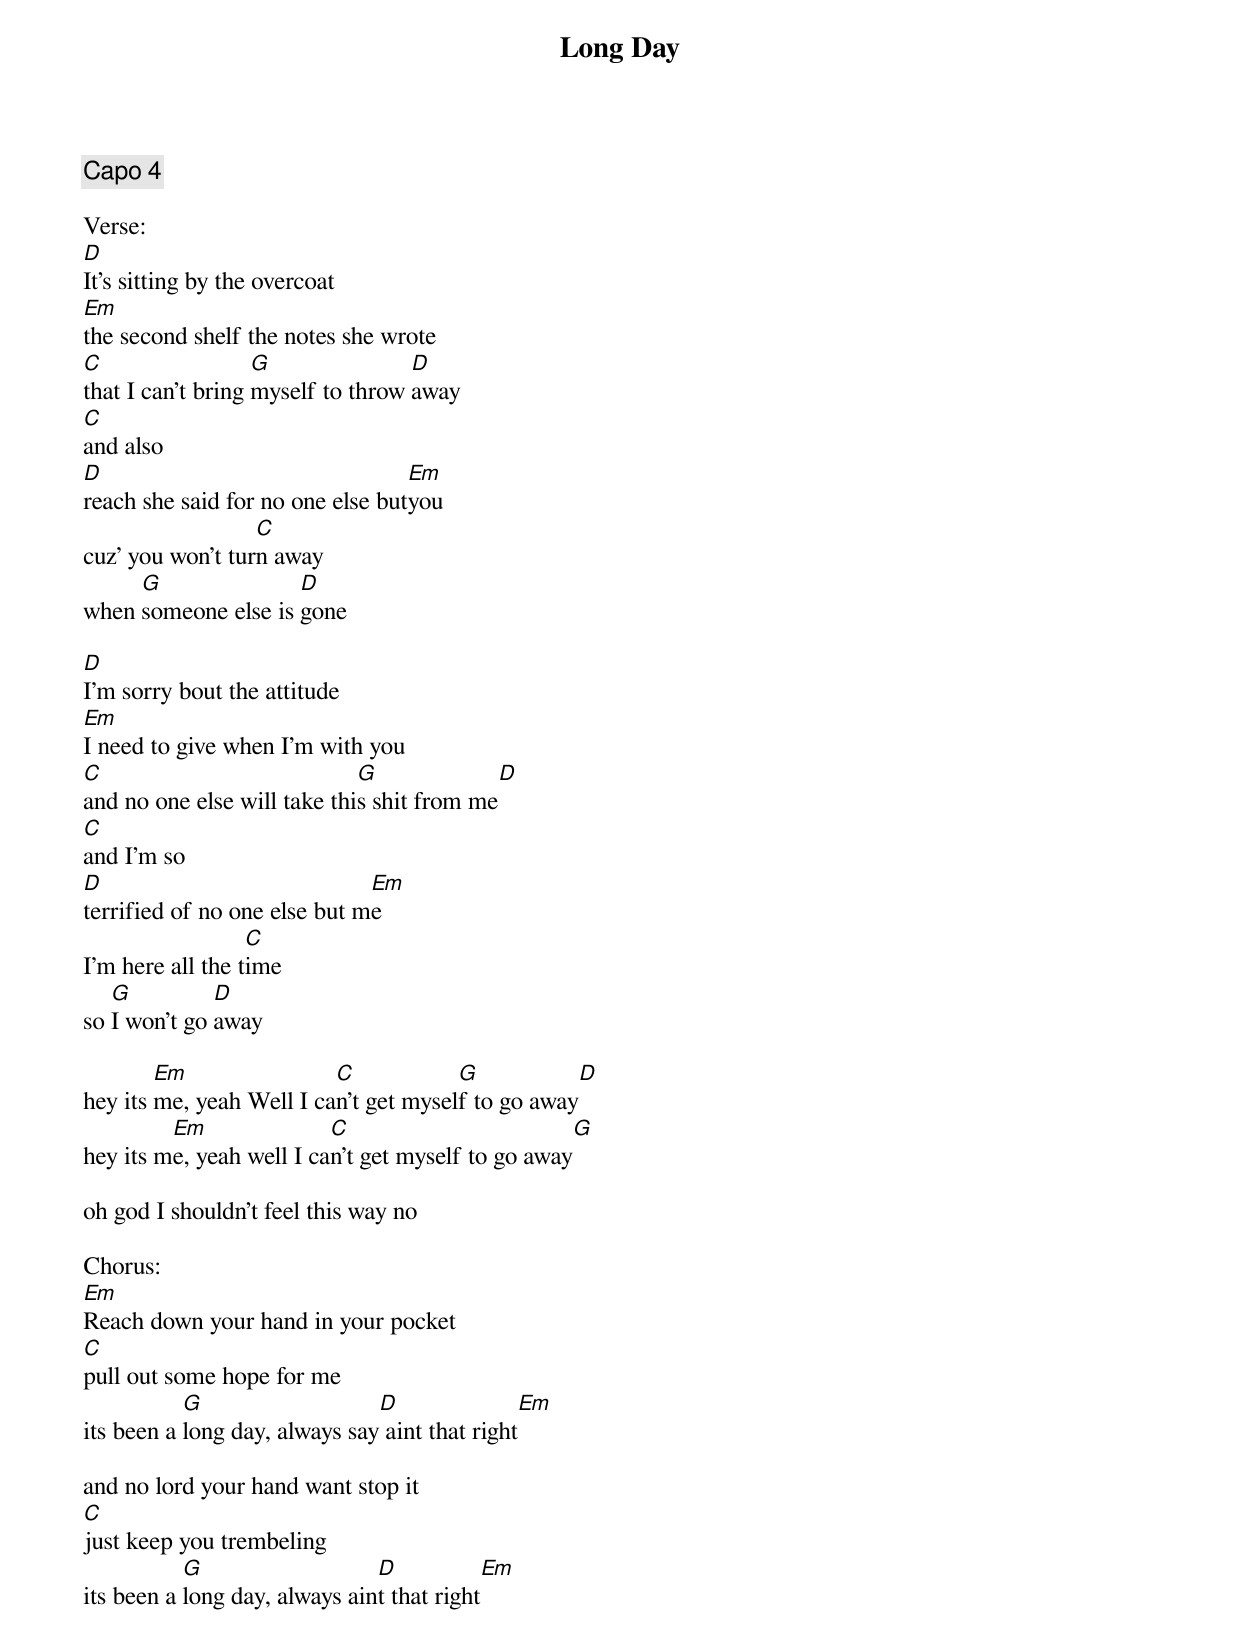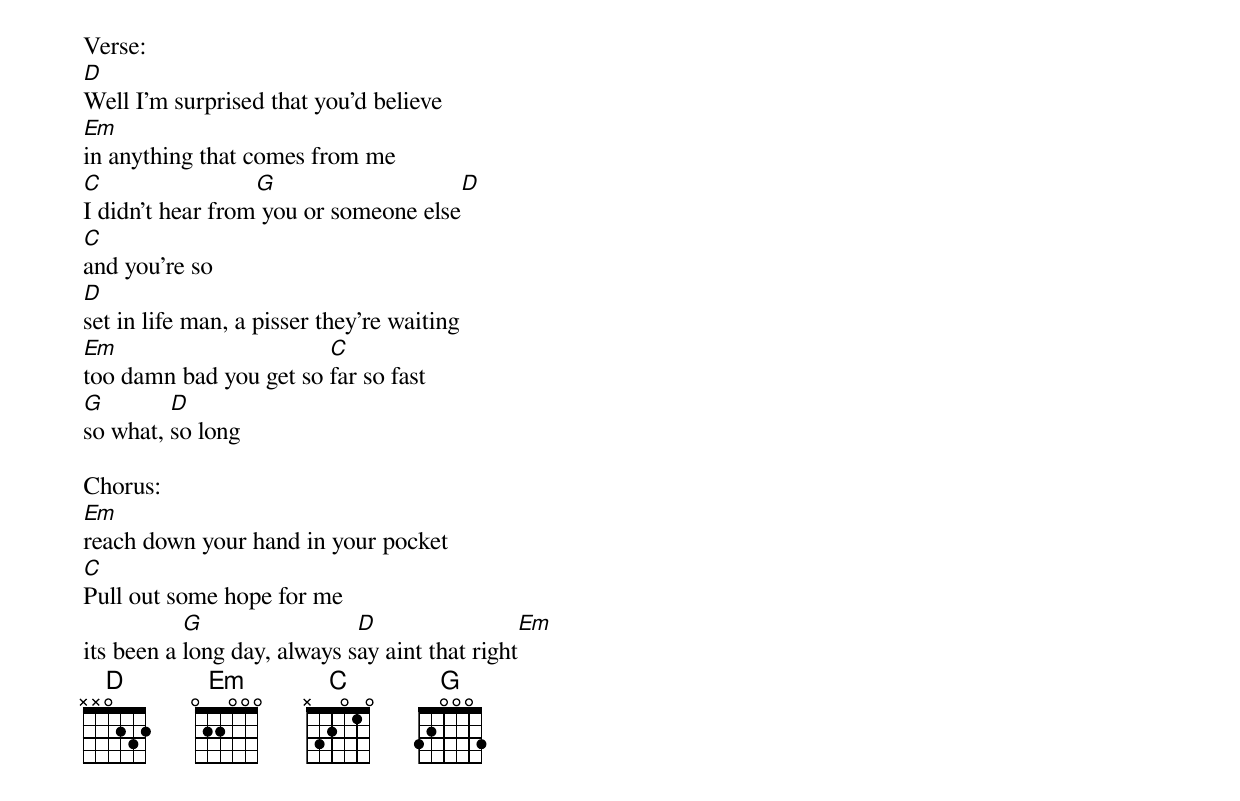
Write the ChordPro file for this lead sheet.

{title:Long Day}
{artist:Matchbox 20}
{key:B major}
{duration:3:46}
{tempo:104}
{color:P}

{comment: Capo 4}

Verse:
[D]It's sitting by the overcoat
[Em]the second shelf the notes she wrote
[C]that I can't bring [G]myself to throw [D]away
[C]and also
[D]reach she said for no one else but[Em]you
cuz' you won't tur[C]n away
when [G]someone else is [D]gone

[D]I'm sorry bout the attitude
[Em]I need to give when I'm with you
[C]and no one else will take thi[G]s shit from me[D]
[C]and I'm so
[D]terrified of no one else but m[Em]e
I'm here all the t[C]ime
so [G]I won't go [D]away

hey its [Em]me, yeah Well I ca[C]n't get mysel[G]f to go away[D]
hey its m[Em]e, yeah well I ca[C]n't get myself to go away[G]

oh god I shouldn't feel this way no

Chorus:
[Em]Reach down your hand in your pocket
[C]pull out some hope for me
its been a [G]long day, always say[D] aint that right[Em]

and no lord your hand want stop it
[C]just keep you trembeling
its been a [G]long day, always ain[D]t that right[Em]

Verse:
[D]Well I'm surprised that you'd believe
[Em]in anything that comes from me
[C]I didn't hear from[G] you or someone else[D]
[C]and you're so
[D]set in life man, a pisser they're waiting
[Em]too damn bad you get so [C]far so fast
[G]so what, [D]so long

Chorus:
[Em]reach down your hand in your pocket
[C]Pull out some hope for me
its been a [G]long day, always s[D]ay aint that right[Em]
